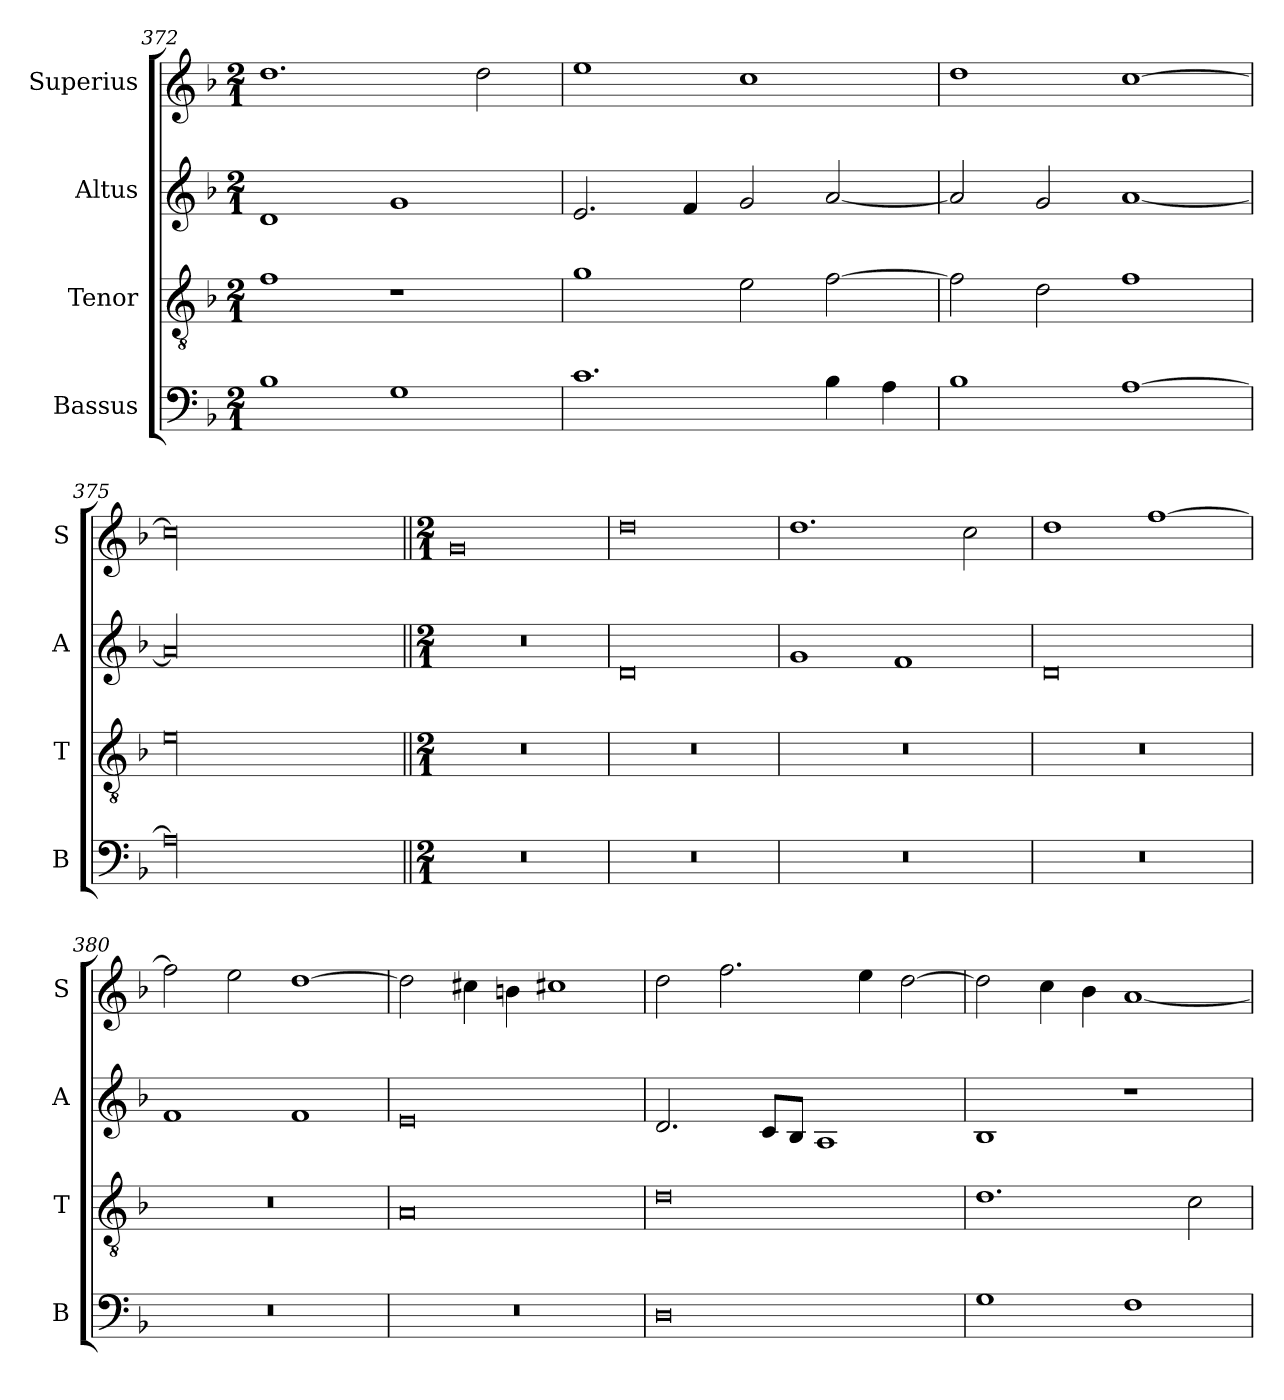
**kern	**kern	**kern	**kern
*part4	*part3	*part2	*part1
*staff4	*staff3	*staff2	*staff1
*I"Bassus	*I"Tenor	*I"Altus	*I"Superius
*I'B	*I'T	*I'A	*I'S
*clefF4	*clefGv2	*clefG2	*clefG2
*k[b-]	*k[b-]	*k[b-]	*k[b-]
*F:	*F:	*F:	*F:
*M2/1	*M2/1	*M2/1	*M2/1
=372	=372	=372	=372
1B-	1f	1d	1.dd
1G	1r	1g	.
.	.	.	2dd
=373	=373	=373	=373
1.c	1g	2.e	1ee
.	.	4f	.
.	2e	2g	1cc
4B-	[2f	[2a	.
4A	.	.	.
=374	=374	=374	=374
1B-	2f]	2a]	1dd
.	2d	2g	.
[1A	1f	[1a	[1cc
=375	=375	=375	=375
00A]	00e	00a]	00cc]
=376||	=376||	=376||	=376||
*M2/1	*M2/1	*M2/1	*M2/1
0r	0r	0r	0g
=377	=377	=377	=377
0r	0r	0d	0dd
=378	=378	=378	=378
0r	0r	1g	1.dd
.	.	1f	.
.	.	.	2cc
=379	=379	=379	=379
0r	0r	0d	1dd
.	.	.	[1ff
=380	=380	=380	=380
0r	0r	1f	2ff]
.	.	.	2ee
.	.	1f	[1dd
=381	=381	=381	=381
0r	0A	0e	2dd]
.	.	.	4cc#X
.	.	.	4bn
.	.	.	1cc#X
=382	=382	=382	=382
0D	0d	2.d	2dd
.	.	.	2.ff
.	.	8cL	.
.	.	8B-J	.
.	.	1A	.
.	.	.	4ee
.	.	.	[2dd
=383	=383	=383	=383
1G	1.d	1B-	2dd]
.	.	.	4cc
.	.	.	4b-
1F	.	1r	[1a
.	2c	.	.
=	=	=	=
*-	*-	*-	*-
